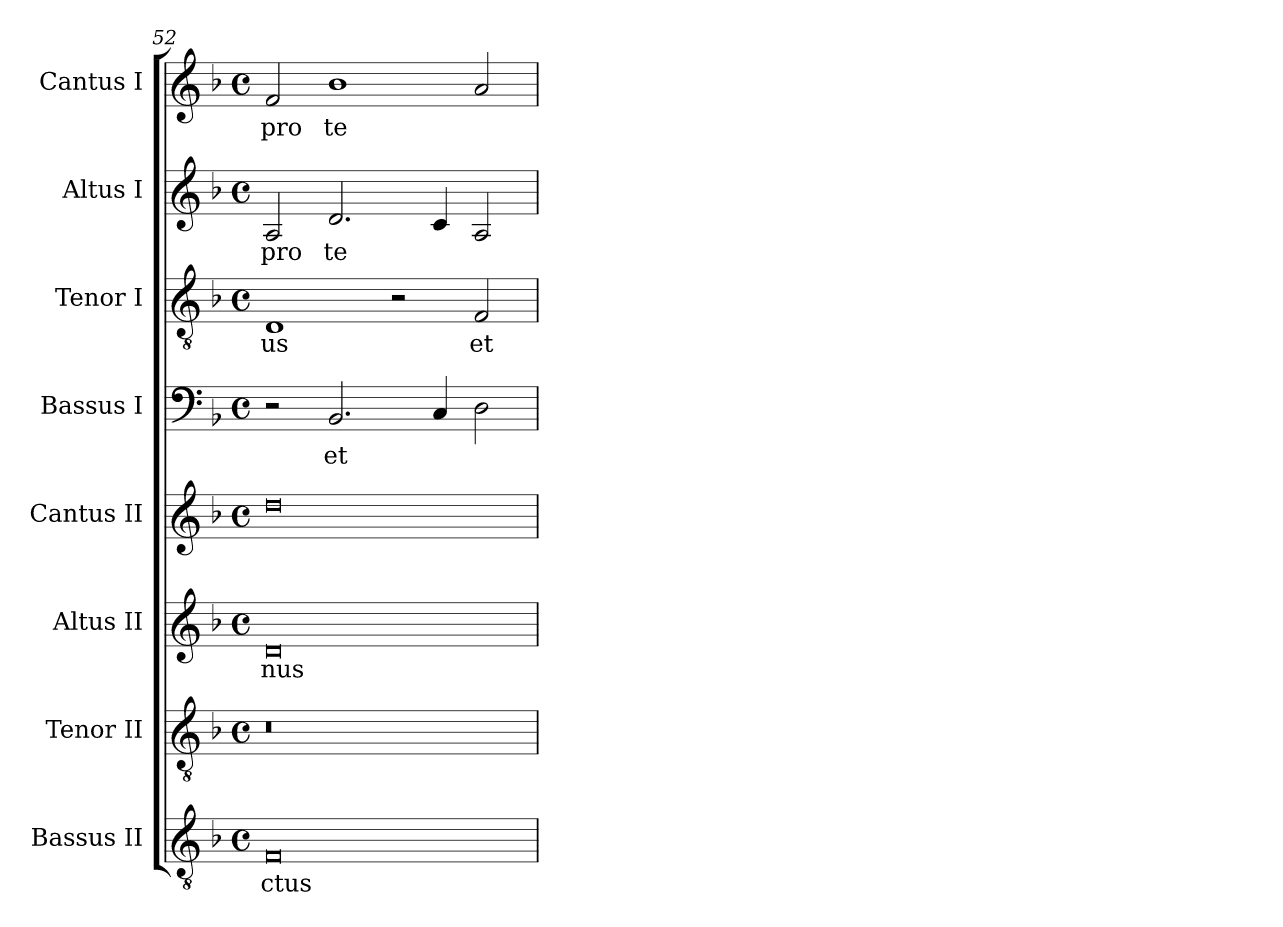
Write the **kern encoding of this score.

**kern	**text	**kern	**kern	**text	**kern	**kern	**text	**kern	**text	**kern	**text	**kern	**text
*part8	*part8	*part7	*part6	*part6	*part5	*part4	*part4	*part3	*part3	*part2	*part2	*part1	*part1
*staff8	*staff8	*staff7	*staff6	*staff6	*staff5	*staff4	*staff4	*staff3	*staff3	*staff2	*staff2	*staff1	*staff1
*I"Bassus II	*	*I"Tenor II	*I"Altus II	*	*I"Cantus II	*I"Bassus I	*	*I"Tenor I	*	*I"Altus I	*	*I"Cantus I	*
!!LO:PB:g=z
*clefGv2	*	*clefGv2	*clefG2	*	*clefG2	*clefF4	*	*clefGv2	*	*clefG2	*	*clefG2	*
*k[b-]	*	*k[b-]	*k[b-]	*	*k[b-]	*k[b-]	*	*k[b-]	*	*k[b-]	*	*k[b-]	*
*F:	*	*F:	*F:	*	*F:	*F:	*	*F:	*	*F:	*	*F:	*
*M4/4	*	*M4/4	*M4/4	*	*M4/4	*M4/4	*	*M4/4	*	*M4/4	*	*M4/4	*
*met(c)	*	*met(c)	*met(c)	*	*met(c)	*met(c)	*	*met(c)	*	*met(c)	*	*met(c)	*
=52	=52	=52	=52	=52	=52	=52	=52	=52	=52	=52	=52	=52	=52
!	!LO:LY:b:cj	!	!	!LO:LY:b:cj	!	!	!	!	!LO:LY:b:cj	!	!LO:LY:b:cj	!	!LO:LY:b:cj
0F	ctus	0r	0d	-nus	0dd	2r	.	1D	us	2A/	pro	2f/	pro
!	!	!	!	!	!	!	!LO:LY:b:cj	!	!	!	!LO:LY:b:cj	!	!LO:LY:b:cj
.	.	.	.	.	.	2.BB-/	et	.	.	2.d/	te	1b-	te
.	.	.	.	.	.	.	.	2r	.	.	.	.	.
.	.	.	.	.	.	4C/	.	.	.	4c/	.	.	.
!	!	!	!	!	!	!	!	!	!LO:LY:b:cj	!	!	!	!
.	.	.	.	.	.	2D\	.	2F/	et	2A/	.	2a/	.
=	=	=	=	=	=	=	=	=	=	=	=	=	=
*-	*-	*-	*-	*-	*-	*-	*-	*-	*-	*-	*-	*-	*-
